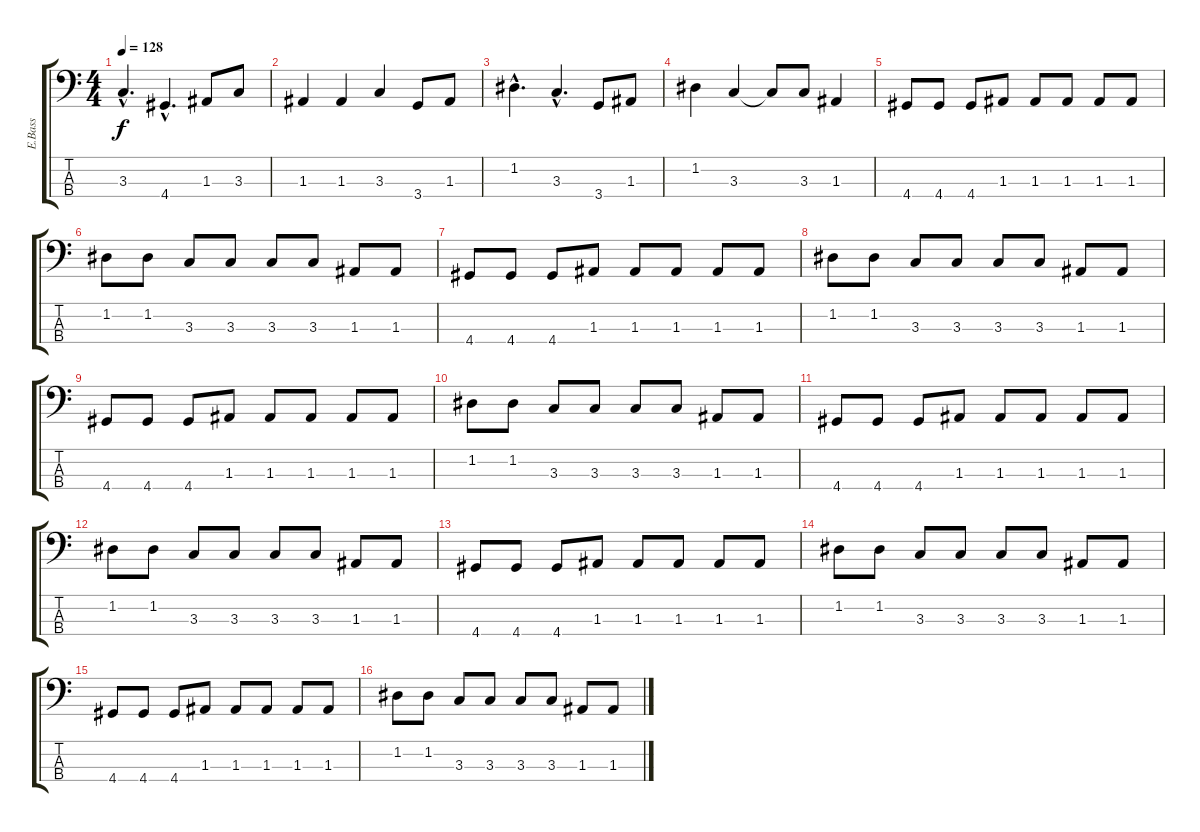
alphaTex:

\track ("E.Bass" "E.Bass") {instrument electricbassfinger}
\staff {score tabs}
\tuning (G2 D2 A1 E1) {hide}
\ts (4 4)
\tempo 128
\clef f4
\ks c
3.3{hac}.4{d dy f} 4.4{hac}.4{d} 1.3.8 3.3.8 |
1.3.4 1.3.4 3.3.4 3.4.8 1.3.8 |
1.2{hac}.4{d} 3.3{hac}.4{d} 3.4.8 1.3.8 |
1.2.4 3.3.4 3.3{t}.8 3.3.8 1.3.4 |
4.4.8 4.4.8 4.4.8 1.3.8 1.3.8 1.3.8 1.3.8 1.3.8 |
1.2.8 1.2.8 3.3.8 3.3.8 3.3.8 3.3.8 1.3.8 1.3.8 |
4.4.8 4.4.8 4.4.8 1.3.8 1.3.8 1.3.8 1.3.8 1.3.8 |
1.2.8 1.2.8 3.3.8 3.3.8 3.3.8 3.3.8 1.3.8 1.3.8 |
4.4.8 4.4.8 4.4.8 1.3.8 1.3.8 1.3.8 1.3.8 1.3.8 |
1.2.8 1.2.8 3.3.8 3.3.8 3.3.8 3.3.8 1.3.8 1.3.8 |
4.4.8 4.4.8 4.4.8 1.3.8 1.3.8 1.3.8 1.3.8 1.3.8 |
1.2.8 1.2.8 3.3.8 3.3.8 3.3.8 3.3.8 1.3.8 1.3.8 |
4.4.8 4.4.8 4.4.8 1.3.8 1.3.8 1.3.8 1.3.8 1.3.8 |
1.2.8 1.2.8 3.3.8 3.3.8 3.3.8 3.3.8 1.3.8 1.3.8 |
4.4.8 4.4.8 4.4.8 1.3.8 1.3.8 1.3.8 1.3.8 1.3.8 |
1.2.8 1.2.8 3.3.8 3.3.8 3.3.8 3.3.8 1.3.8 1.3.8
